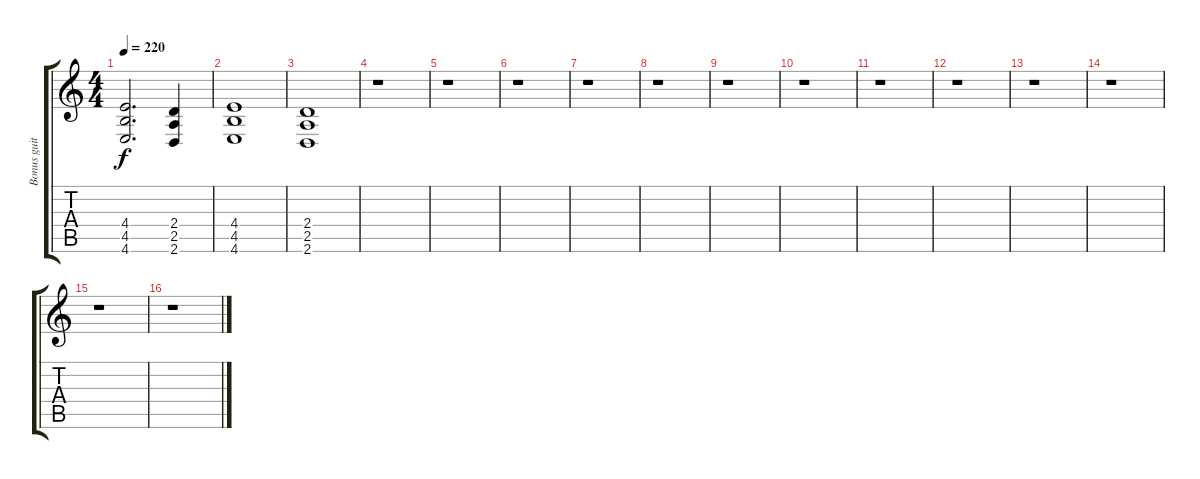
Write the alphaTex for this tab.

\track ("Bonus guitar" "Bonus guit") {instrument distortionguitar}
\staff {score tabs}
\tuning (D4 A3 F3 C3 G2 C2) {hide}
\ts (4 4)
\tempo 220
\clef g2
\ks c
(4.4{t} 4.5{t} 4.6{t}).2{d dy f} (2.4 2.5 2.6).4 |
(4.4 4.5 4.6).1 |
(2.4 2.5 2.6).1 |
r.1 |
r.1 |
r.1 |
r.1 |
r.1 |
r.1 |
r.1 |
r.1 |
r.1 |
r.1 |
r.1 |
r.1 |
r.1
